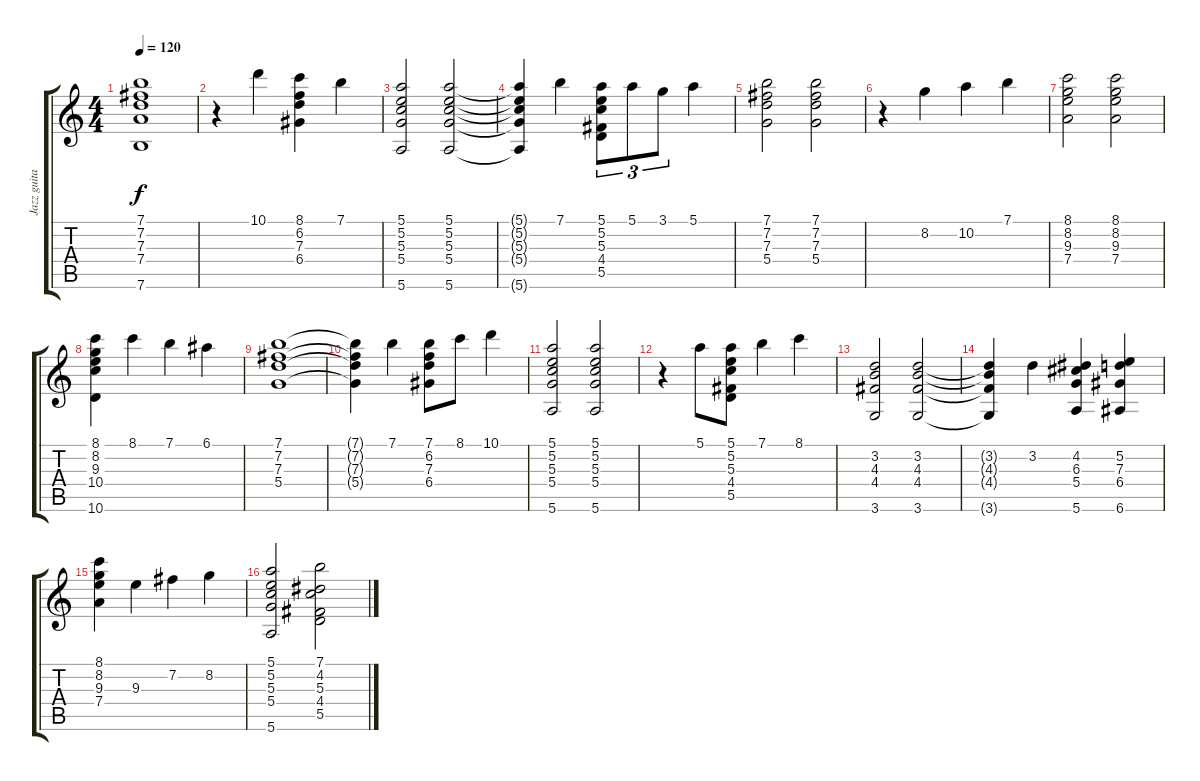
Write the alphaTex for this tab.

\track ("Jazz guitar" "Jazz guita") {instrument electricguitarjazz}
\staff {score tabs}
\tuning (E4 B3 G3 D3 A2 E2) {hide}
\ts (4 4)
\tempo 120
\clef g2
\ks c
(7.1 7.2 7.3 7.4 7.6).1{dy f} |
r.4 10.1.4 (8.1 6.2 7.3 6.4).4 7.1.4 |
(5.1 5.2 5.3 5.4 5.6).2 (5.1 5.2 5.3 5.4 5.6).2 |
(5.1{t} 5.2{t} 5.3{t} 5.4{t} 5.6{t}).4 7.1.4 (5.1 5.2 5.3 4.4 5.5).8{tu (3 2)} 5.1.8{tu (3 2)} 3.1.8{tu (3 2)} 5.1.4 |
(7.1 7.2 7.3 5.4).2 (7.1 7.2 7.3 5.4).2 |
r.4 8.2.4 10.2.4 7.1.4 |
(8.1 8.2 9.3 7.4).2 (8.1 8.2 9.3 7.4).2 |
(8.1 8.2 9.3 10.4 10.6).4 8.1.4 7.1.4 6.1.4 |
(7.1 7.2 7.3 5.4).1 |
(7.1{t} 7.2{t} 7.3{t} 5.4{t}).4 7.1.4 (7.1 6.2 7.3 6.4).8 8.1.8 10.1.4 |
(5.1 5.2 5.3 5.4 5.6).2 (5.1 5.2 5.3 5.4 5.6).2 |
r.4 5.1.8 (5.1 5.2 5.3 4.4 5.5).8 7.1.4 8.1.4 |
(3.2 4.3 4.4 3.6).2 (3.2 4.3 4.4 3.6).2 |
(3.2{t} 4.3{t} 4.4{t} 3.6{t}).4 3.2.4 (4.2 6.3 5.4 5.6).4 (5.2 7.3 6.4 6.6).4 |
(8.1 8.2 9.3 7.4).4 9.3.4 7.2.4 8.2.4 |
(5.1 5.2 5.3 5.4 5.6).2 (7.1 4.2 5.3 4.4 5.5).2
